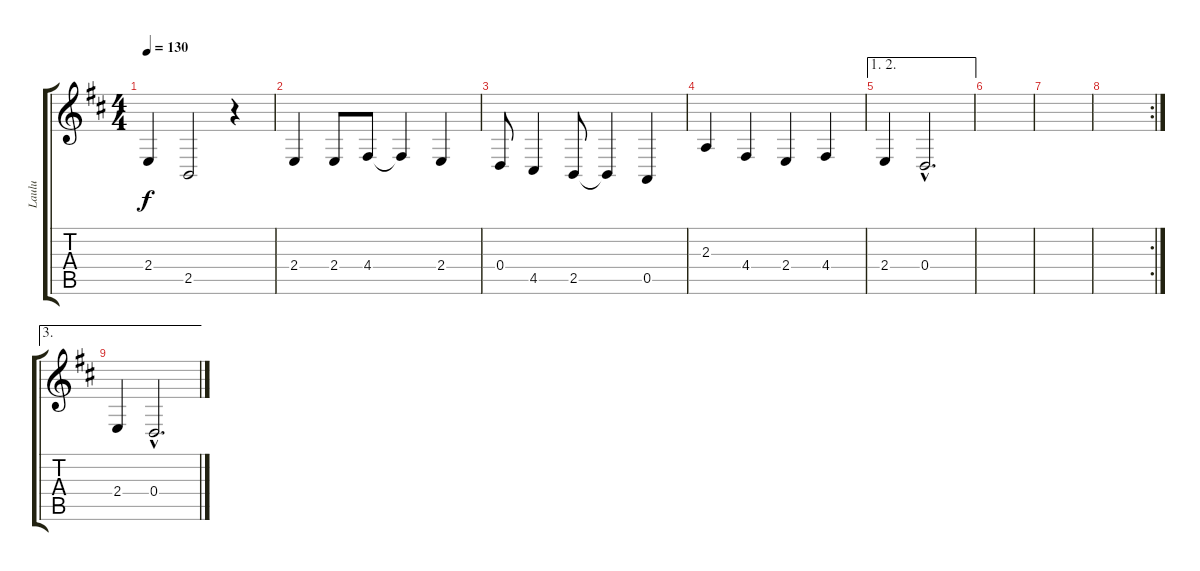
\track ("Laulu" "Laulu") {instrument oboe}
\staff {score tabs}
\tuning (E4 B3 G3 D3 A2 E2) {hide}
\ts (4 4)
\tempo 130
\clef g2
\ks d
2.4.4{dy f} 2.5.2 r.4 |
2.4.4 2.4.8 4.4.8 4.4{t}.4 2.4.4 |
0.4.8 4.5.4 2.5.8 2.5{t}.4 0.5.4 |
2.3.4 4.4.4 2.4.4 4.4.4 |
\ae (1 2)
2.4.4 0.4{hac}.2{d} |
|
|
\rc 2
|
\ae 3
2.4.4 0.4{hac}.2{d}
